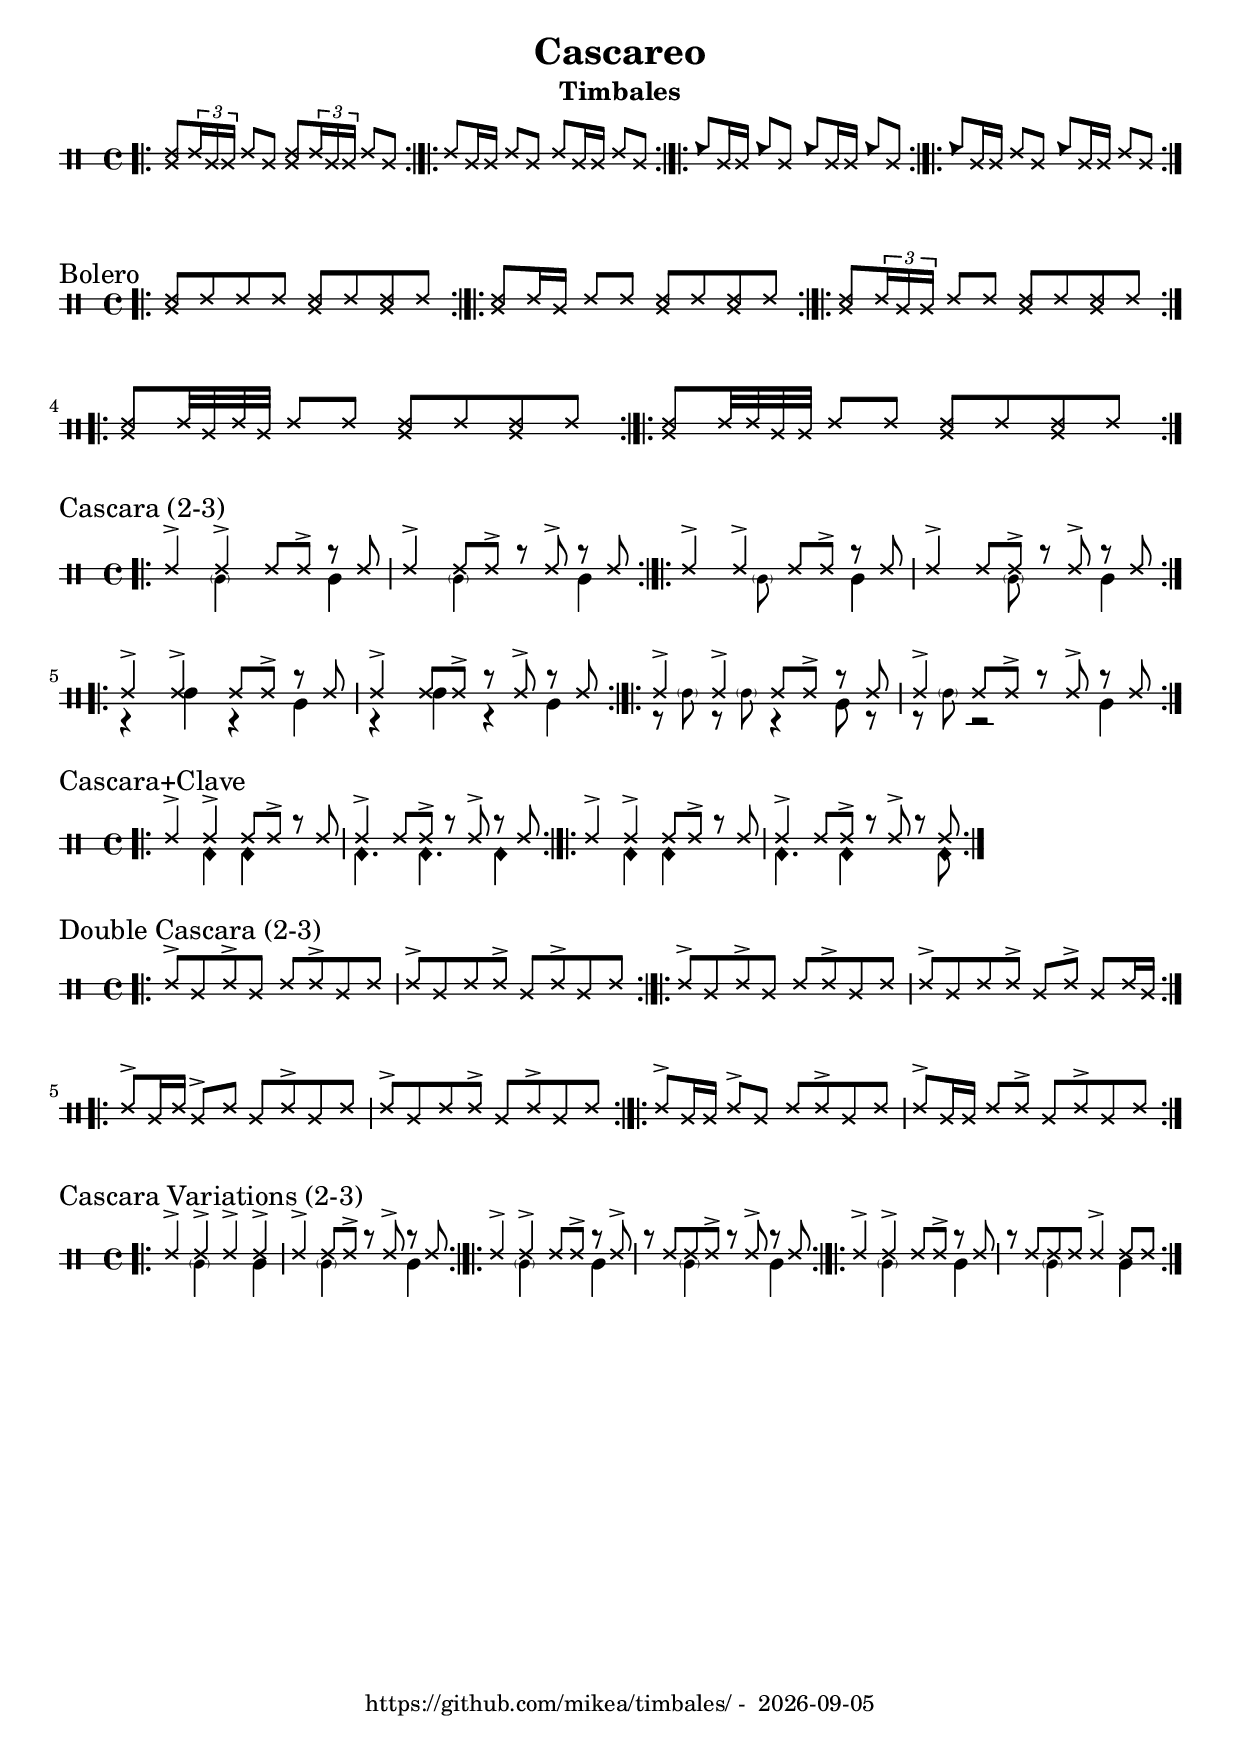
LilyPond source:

\version "2.24.2"

\include "common/all.ly"

date = #(strftime "%Y-%m-%d" (localtime (current-time)))

\header {
  title = "Cascareo"
  instrument = "Timbales"
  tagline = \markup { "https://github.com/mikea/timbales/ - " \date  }
}

\newTimbalesStaff <<
    \newDrumVoiceOne \drummode { 
        \bar ".|:"
        <<ssh8 ssl8>> \tuplet 3/2 { ssh16 ssl16 ssl16 } ssh8 ssl8 
        <<ssh8 ssl8>> \tuplet 3/2 { ssh16 ssl16 ssl16 } ssh8 ssl8
        \bar ":|.|:"
        ssh8 ssl16 ssl16 ssh8 ssl8 
        ssh8 ssl16 ssl16 ssh8 ssl8
        \bar ":|.|:"
        cb8 ssl16 ssl16 cb8 ssl8 
        cb8 ssl16 ssl16 cb8 ssl8
        \bar ":|.|:"
        cb8 ssl16 ssl16 ssh8 ssl8 
        cb8 ssl16 ssl16 ssh8 ssl8
        | \bar ":|.|:"
    }
>>

\newTimbalesStaff <<
    \sectionLabel "Bolero"

    \newDrumVoiceOne \drummode { 
      \bar ".|:" 
      <<ssl8 ssh8>> 8 8 8 <<ssl8 ssh8>> 8 <<ssl8 ssh8>> 8
      \bar ":|.|:"
      <<ssl8 ssh8>> ssh16 ssl16 ssh8 8 <<ssl8 ssh8>> 8 <<ssl8 ssh8>> 8
      \bar ":|.|:"
      <<ssl8 ssh8>> \tuplet 3/2 { ssh16 ssl16 ssl16 } ssh8 8 <<ssl8 ssh8>> 8 <<ssl8 ssh8>> 8
      \bar ":|.|:"
      <<ssl8 ssh8>> ssh32 ssl ssh ssl ssh8 8 <<ssl8 ssh8>> 8 <<ssl8 ssh8>> 8
      \bar ":|.|:"
      <<ssl8 ssh8>> ssh32 ssh ssl ssl ssh8 8 <<ssl8 ssh8>> 8 <<ssl8 ssh8>> 8
      \bar ":|."
    }
>>



\newTimbalesStaff <<
    \sectionLabel "Cascara (2-3)"
    \newDrumVoiceOne \drummode { 
        \bar ".|:" 
        ssh4-> ssh-> ssh8 ssh-> r ssh | ssh4-> ssh8 ssh-> r ssh-> r ssh 
        \bar ":|.|:"
        ssh4-> ssh-> ssh8 ssh-> r ssh | ssh4-> ssh8 ssh-> r ssh-> r ssh 
        \bar ":|.|:"
        ssh4-> ssh-> ssh8 ssh-> r ssh | ssh4-> ssh8 ssh-> r ssh-> r ssh 
        \bar ":|.|:"
        ssh4-> ssh-> ssh8 ssh-> r ssh | ssh4-> ssh8 ssh-> r ssh-> r ssh 
        \bar ":|."
    }

    \newDrumVoiceTwo \drummode {
        s4 \ghost timl s4 timl4 | s4 \ghost timl s4 timl4 | 
        s4. \ghost timl8 s4 timl4 | s4. \ghost timl8 s4 timl4 | 
        r4 timh r4 timl4 | r4 timh r4 timl4 | 
        r8 \ghost timh r8 \ghost timh r4 timl8 r8 | r8 \ghost timh r2 timl4 
    }

>>

\newTimbalesStaff <<
    \sectionLabel "Cascara+Clave"
    \newDrumVoiceOne \drummode { 
        \bar ".|:" 
        ssh4-> ssh-> ssh8 ssh-> r ssh | ssh4-> ssh8 ssh-> r ssh-> r ssh 
        \bar ":|.|:"
        ssh4-> ssh-> ssh8 ssh-> r ssh | ssh4-> ssh8 ssh-> r ssh-> r ssh 
        \bar ":|."
    }

    \newDrumVoiceTwo \drummode {
        s4 wbl wbl s wbl4. wbl4. wbl4 |
        s4 wbl wbl s wbl4. wbl2 wbl8 |
    }

>>


\newTimbalesStaff <<
    \sectionLabel "Double Cascara (2-3)"

    \newDrumVoiceOne \drummode { 
        \bar ".|:" 
        ssh8-> ssl ssh-> ssl ssh ssh-> ssl ssh | ssh-> ssl ssh ssh-> ssl ssh-> ssl ssh |
        \bar ":|.|:"
        ssh8-> ssl ssh-> ssl ssh ssh-> ssl ssh | ssh-> ssl ssh ssh-> ssl ssh-> ssl ssh16 ssl16 |
        \bar ":|.|:"
        \break
        ssh8-> ssl16 ssh16 ssl8-> ssh ssl ssh-> ssl ssh | ssh-> ssl ssh ssh-> ssl ssh-> ssl ssh |
        \bar ":|.|:"
        ssh8-> ssl16 ssl ssh8-> ssl ssh ssh-> ssl ssh | ssh-> ssl16 ssl ssh8 ssh-> ssl ssh-> ssl ssh |
        \bar ":|."
    }

>>

\newTimbalesStaff <<
    \sectionLabel "Cascara Variations (2-3)"
    \newDrumVoiceOne \drummode { 
        \bar ".|:" 
        ssh4-> ssh4-> ssh4-> ssh4-> | ssh4-> ssh8 ssh-> r ssh-> r ssh |
        \bar ":|.|:"
        ssh4-> ssh-> ssh8 ssh-> r ssh-> | r8 ssh8 ssh8 ssh8-> r ssh-> r ssh |
        \bar ":|.|:"
        ssh4-> ssh-> ssh8 ssh-> r ssh | r8 ssh8 ssh8 ssh8 ssh4-> ssh8 ssh |
        \bar ":|."
    }

    \newDrumVoiceTwo \drummode {
        s4 \ghost timl s4 timl4 | s4 \ghost timl s4 timl4 | 
        s4 \ghost timl s4 timl4 | s4 \ghost timl s4 timl4 | 
        s4 \ghost timl s4 timl4 | s4 \ghost timl s4 timl4 | 
    }

>>